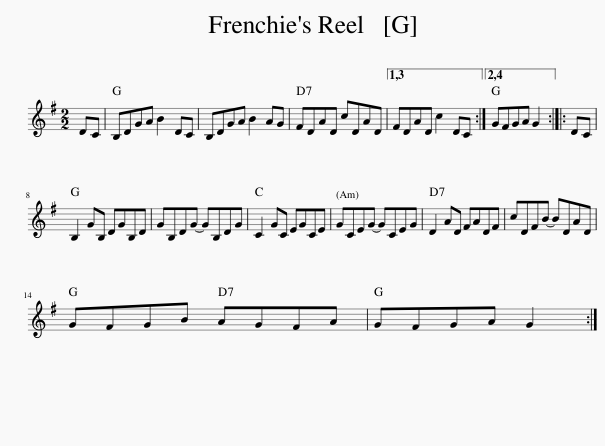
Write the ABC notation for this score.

X:1
L:1/8
M:2/2
I:linebreak $
K:G
V:1 treble
V:1
 DC | B,DGA B2 DC | B,DGA B2 AG | FDAD cDAD |1,3 FDAD c2 DC :|2,4 %5
 GFGA G2 :: DC |$ B,2 GB, DGB,D | GB,DG- GB,DG | C2 GC EGCE | %10
 GCEG- GCEG | D2 AD FADF | cDFB- BDAD |$ GFGB AGFA | GFGA G2 :| %15
